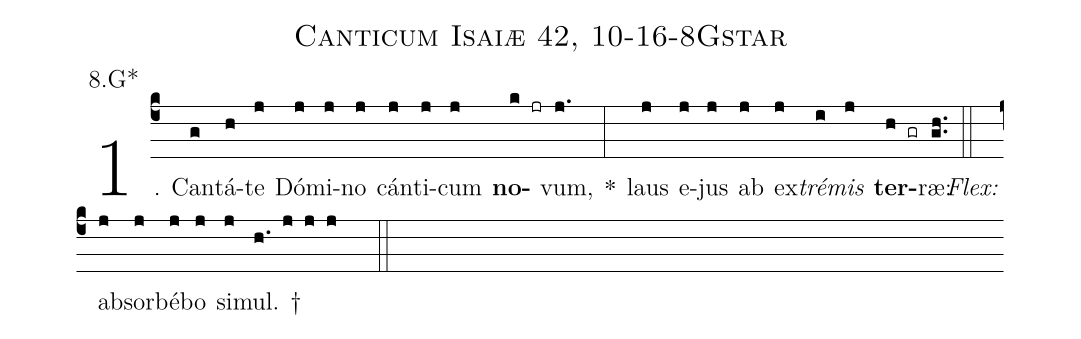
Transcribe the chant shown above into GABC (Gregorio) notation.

name: Canticum Isaiæ 42, 10-16-8Gstar;
annotation: 8.G*;
%%
(c4)1. Can(g)tá(h)te(j) Dó(j)mi(j)no(j) cán(j)ti(j)cum(j) <b>no</b>(k jr)vum,(j.) *(:) laus(j) e(j)jus(j) ab(j) ex(j)<i>tré</i>(i)<i>mis</i>(j) <b>ter</b>(h gr)ræ:(gh..) (::)
<i>Flex:</i>()  ab(j)sor(j)bé(j)bo(j) si(j)mul. †(h. j j j  ::)
